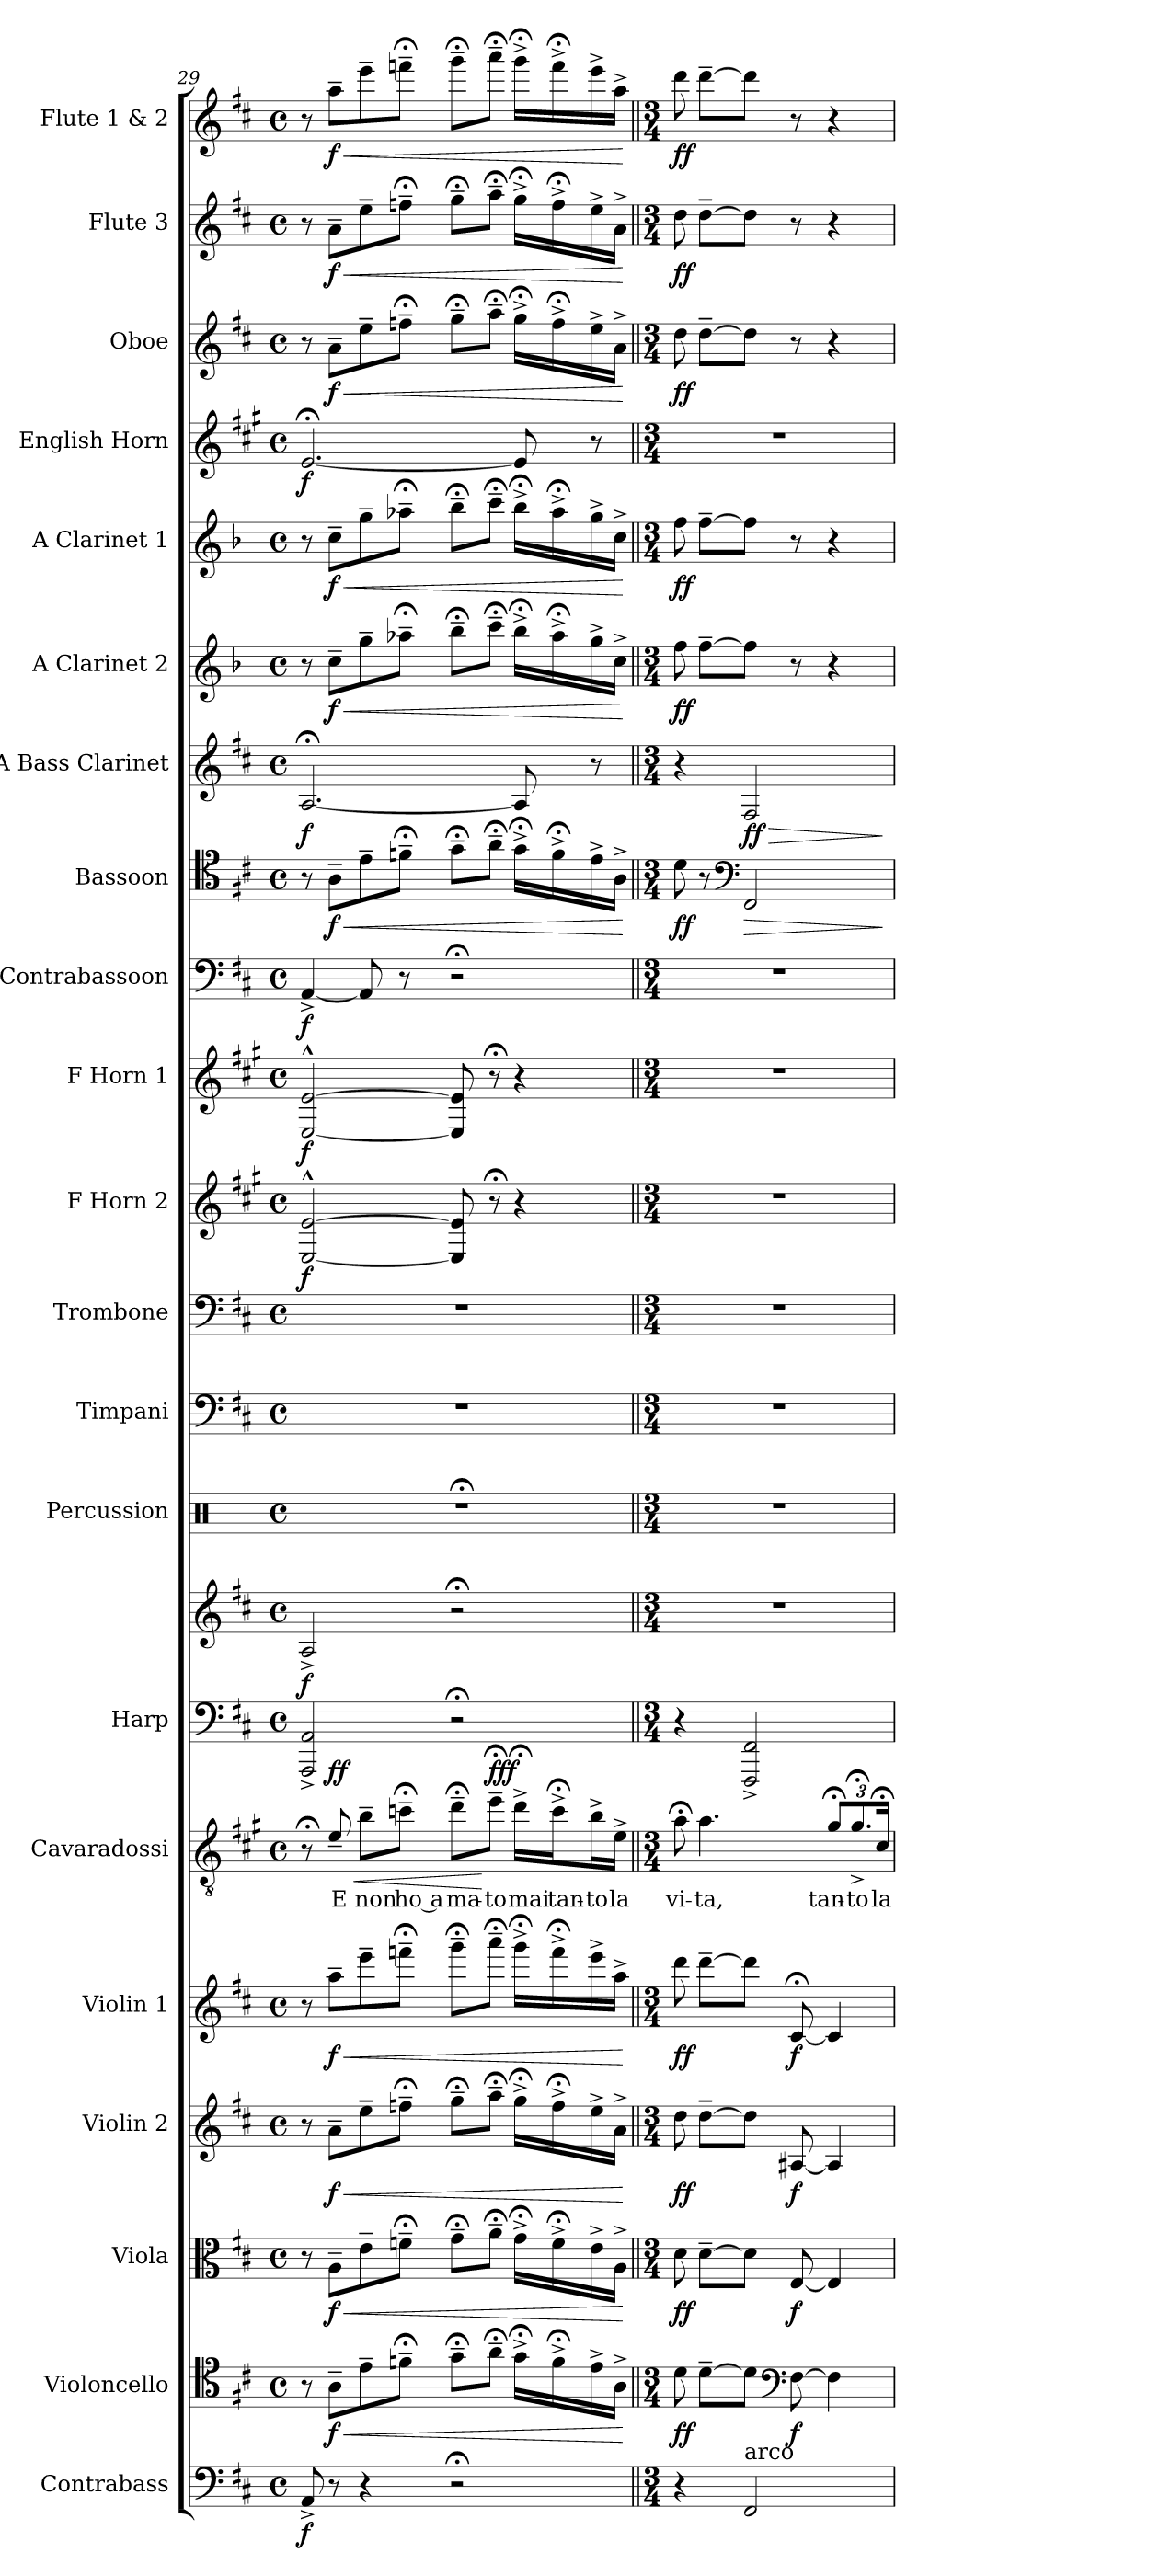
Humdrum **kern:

**kern	**dynam	**kern	**dynam	**kern	**dynam	**kern	**dynam	**kern	**dynam	**kern	**text	**dynam	**kern	**kern	**dynam	**kern	**kern	**kern	**kern	**dynam	**kern	**dynam	**kern	**dynam	**kern	**dynam	**kern	**dynam	**kern	**dynam	**kern	**dynam	**kern	**dynam	**kern	**dynam	**kern	**dynam	**kern	**dynam
*part21	*part21	*part20	*part20	*part19	*part19	*part18	*part18	*part17	*part17	*part16	*part16	*part16	*part15	*part15	*part15	*part14	*part13	*part12	*part11	*part11	*part10	*part10	*part9	*part9	*part8	*part8	*part7	*part7	*part6	*part6	*part5	*part5	*part4	*part4	*part3	*part3	*part2	*part2	*part1	*part1
*staff22	*staff22	*staff21	*staff21	*staff20	*staff20	*staff19	*staff19	*staff18	*staff18	*staff17	*staff17	*staff17	*staff16	*staff15	*staff15/16	*staff14	*staff13	*staff12	*staff11	*staff11	*staff10	*staff10	*staff9	*staff9	*staff8	*staff8	*staff7	*staff7	*staff6	*staff6	*staff5	*staff5	*staff4	*staff4	*staff3	*staff3	*staff2	*staff2	*staff1	*staff1
*I"Contrabass	*	*I"Violoncello	*	*I"Viola	*	*I"Violin 2	*	*I"Violin 1	*	*I"Cavaradossi	*	*	*I"Harp	*	*	*I"Percussion	*I"Timpani	*I"Trombone	*I"F Horn 2	*	*I"F Horn 1	*	*I"Contrabassoon	*	*I"Bassoon	*	*I"A Bass Clarinet	*	*I"A Clarinet 2	*	*I"A Clarinet 1	*	*I"English Horn	*	*I"Oboe	*	*I"Flute 3	*	*I"Flute 1 &amp; 2	*
*I'Cb.	*	*I'Vc.	*	*I'Vla.	*	*I'Vln. 2	*	*I'Vln. 1	*	*I'Cav.	*	*	*I'Hrp.	*	*	*I'Perc.	*I'Timp.	*I'Tbn.	*I'F Hn. 2	*	*I'F Hn. 1	*	*I'Cbsn.	*	*I'Bsn.	*	*I'A B. Cl.	*	*I'A Cl. 2	*	*I'A Cl. 1	*	*I'E. Hn.	*	*I'Ob.	*	*I'Fl. 3	*	*I'Fl. 1 &amp; 2	*
*clefF4	*	*clefC4	*	*clefC3	*	*clefG2	*	*clefG2	*	*clefGv2	*	*	*clefF4	*clefG2	*	*clefX	*clefF4	*clefF4	*clefG2	*	*clefG2	*	*clefF4	*	*clefC4	*	*clefG2	*	*clefG2	*	*clefG2	*	*clefG2	*	*clefG2	*	*clefG2	*	*clefG2	*
*ITrd7c12	*	*	*	*	*	*	*	*	*	*ITrd4c7	*	*	*	*	*	*	*	*	*ITrd4c7	*	*ITrd4c7	*	*ITrd7c12	*	*	*	*ITrd9c15	*	*ITrd2c3	*	*ITrd2c3	*	*ITrd4c7	*	*	*	*	*	*	*
*k[f#c#]	*	*k[f#c#]	*	*k[f#c#]	*	*k[f#c#]	*	*k[f#c#]	*	*k[f#c#]	*	*	*k[f#c#]	*k[f#c#]	*	*k[]	*k[f#c#]	*k[f#c#]	*k[f#c#]	*	*k[f#c#]	*	*k[f#c#]	*	*k[f#c#]	*	*k[f#c#]	*	*k[f#c#]	*	*k[f#c#]	*	*k[f#c#]	*	*k[f#c#]	*	*k[f#c#]	*	*k[f#c#]	*
*M4/4	*	*M4/4	*	*M4/4	*	*M4/4	*	*M4/4	*	*M4/4	*	*	*M4/4	*M4/4	*	*M4/4	*M4/4	*M4/4	*M4/4	*	*M4/4	*	*M4/4	*	*M4/4	*	*M4/4	*	*M4/4	*	*M4/4	*	*M4/4	*	*M4/4	*	*M4/4	*	*M4/4	*
*met(c)	*	*met(c)	*	*met(c)	*	*met(c)	*	*met(c)	*	*met(c)	*	*	*met(c)	*met(c)	*	*met(c)	*met(c)	*met(c)	*met(c)	*	*met(c)	*	*met(c)	*	*met(c)	*	*met(c)	*	*met(c)	*	*met(c)	*	*met(c)	*	*met(c)	*	*met(c)	*	*met(c)	*
=29	=29	=29	=29	=29	=29	=29	=29	=29	=29	=29	=29	=29	=29	=29	=29	=29	=29	=29	=29	=29	=29	=29	=29	=29	=29	=29	=29	=29	=29	=29	=29	=29	=29	=29	=29	=29	=29	=29	=29	=29
!	!LO:DY:b	!	!	!	!	!	!	!	!	!	!	!	!	!	!LO:DY:b	!	!	!	!	!LO:DY:b	!	!LO:DY:b	!	!LO:DY:b	!	!	!	!LO:DY:b	!	!	!	!	!	!LO:DY:b	!	!	!	!	!	!
8AAA^/	f	8r	.	8r	.	8r	.	8r	.	8r;<	.	.	2AAA/^ 2AA/^	2A^/	f	1r;<	1r	1r	[2AA/^^ [2A/^^	f	[2AA/^^ [2A/^^	f	[4AAA^/	f	8r	.	[2.AA;</	f	8r	.	8r	.	[2.A;</	f	8r	.	8r	.	8r	.
!	!	!	!LO:HP:b	!	!LO:HP:b	!	!LO:HP:b	!	!LO:HP:b	!	!LO:LY:b	!LO:HP:b	!	!	!	!	!	!	!	!	!	!	!	!	!	!LO:HP:b	!	!	!	!LO:HP:b	!	!LO:HP:b	!	!	!	!LO:HP:b	!	!LO:HP:b	!	!LO:HP:b
!	!	!	!LO:DY:n=1:b	!	!LO:DY:n=1:b	!	!LO:DY:n=1:b	!	!LO:DY:n=1:b	!	!	!LO:DY:n=1:a	!	!	!	!	!	!	!	!	!	!	!	!	!	!LO:DY:n=1:b	!	!	!	!LO:DY:n=1:b	!	!LO:DY:n=1:b	!	!	!	!LO:DY:n=1:b	!	!LO:DY:n=1:b	!	!LO:DY:n=1:b
8r	.	8A~\L	< f	8A~\L	< f	8a~\L	< f	8aa~\L	< f	8A~/	E	< ff	.	.	.	.	.	.	.	.	.	.	.	.	8A~\L	< f	.	.	8a~\L	< f	8a~\L	< f	.	.	8a~\L	< f	8a~\L	< f	8aa~\L	< f
!	!	!	!	!	!	!	!	!	!	!	!LO:LY:b	!	!	!	!	!	!	!	!	!	!	!	!	!	!	!	!	!	!	!	!	!	!	!	!	!	!	!	!	!
4r	.	8e~\	.	8e~\	.	8ee~\	.	8eee~\	.	8e~\L	non	.	.	.	.	.	.	.	.	.	.	.	8AAA/]	.	8e~\	.	.	.	8ee~\	.	8ee~\	.	.	.	8ee~\	.	8ee~\	.	8eee~\	.
!	!	!	!	!	!	!	!	!	!	!	!LO:LY:b	!	!	!	!	!	!	!	!	!	!	!	!	!	!	!	!	!	!	!	!	!	!	!	!	!	!	!	!	!
.	.	8fn;<~\J	.	8fn;<~\J	.	8ffn;<~\J	.	8fffn;<~\J	.	8fn;<~\J	ho a	.	.	.	.	.	.	.	.	.	.	.	8r	.	8fn;<~\J	.	.	.	8ffn;<~\J	.	8ffn;<~\J	.	.	.	8ffn;<~\J	.	8ffn;<~\J	.	8fffn;<~\J	.
!	!	!	!	!	!	!	!	!	!	!	!LO:LY:b	!	!	!	!	!	!	!	!	!	!	!	!	!	!	!	!	!	!	!	!	!	!	!	!	!	!	!	!	!
2r;<	.	8g;<~\L	.	8g;<~\L	.	8gg;<~\L	.	8ggg;<~\L	.	8g;<~\L	-ma-	.	2r;<	2r;<	.	.	.	.	8AA/] 8A/]	.	8AA/] 8A/]	.	2r;<	.	8g;<~\L	.	.	.	8gg;<~\L	.	8gg;<~\L	.	.	.	8gg;<~\L	.	8gg;<~\L	.	8ggg;<~\L	.
!	!	!	!	!	!	!	!	!	!	!	!LO:LY:b	!LO:DY:n=2:a	!	!	!	!	!	!	!	!	!	!	!	!	!	!	!	!	!	!	!	!	!	!	!	!	!	!	!	!
.	.	8a;<~\J	.	8a;<~\J	.	8aa;<~\J	.	8aaa;<~\J	.	8a;<~\J	-to	[ fff	.	.	.	.	.	.	8r;<	.	8r;<	.	.	.	8a;<~\J	.	.	.	8aa;<~\J	.	8aa;<~\J	.	.	.	8aa;<~\J	.	8aa;<~\J	.	8aaa;<~\J	.
!	!	!	!	!	!	!	!	!	!	!	!LO:LY:b	!	!	!	!	!	!	!	!	!	!	!	!	!	!	!	!	!	!	!	!	!	!	!	!	!	!	!	!	!
.	.	16g;<^\LL	.	16g;<^\LL	.	16gg;<^\LL	.	16ggg;<^\LL	.	16g;<^\LL	mai	.	.	.	.	.	.	.	4r	.	4r	.	.	.	16g;<^\LL	.	8AA/]	.	16gg;<^\LL	.	16gg;<^\LL	.	8A/]	.	16gg;<^\LL	.	16gg;<^\LL	.	16ggg;<^\LL	.
!	!	!	!	!	!	!	!	!	!	!	!LO:LY:b	!	!	!	!	!	!	!	!	!	!	!	!	!	!	!	!	!	!	!	!	!	!	!	!	!	!	!	!	!
.	.	16f;<^\	.	16f;<^\	.	16ff;<^\	.	16fff;<^\	.	16f;<^\J	tan-	.	.	.	.	.	.	.	.	.	.	.	.	.	16f;<^\	.	.	.	16ff;<^\	.	16ff;<^\	.	.	.	16ff;<^\	.	16ff;<^\	.	16fff;<^\	.
!	!	!	!	!	!	!	!	!	!	!	!LO:LY:b	!	!	!	!	!	!	!	!	!	!	!	!	!	!	!	!	!	!	!	!	!	!	!	!	!	!	!	!	!
.	.	16e^\	.	16e^\	.	16ee^\	.	16eee^\	.	16e^\L	-to	.	.	.	.	.	.	.	.	.	.	.	.	.	16e^\	.	8r	.	16ee^\	.	16ee^\	.	8r	.	16ee^\	.	16ee^\	.	16eee^\	.
!	!	!	!	!	!	!	!	!	!	!	!LO:LY:b	!	!	!	!	!	!	!	!	!	!	!	!	!	!	!	!	!	!	!	!	!	!	!	!	!	!	!	!	!
.	.	16A^\JJ	.	16A^\JJ	.	16a^\JJ	.	16aa^\JJ	.	16A^\JJ	la	.	.	.	.	.	.	.	.	.	.	.	.	.	16A^\JJ	.	.	.	16a^\JJ	.	16a^\JJ	.	.	.	16a^\JJ	.	16a^\JJ	.	16aa^\JJ	.
.	.	.	[	.	[	.	[	.	[	.	.	.	.	.	.	.	.	.	.	.	.	.	.	.	.	[	.	.	.	[	.	[	.	.	.	[	.	[	.	[
=30||	=30||	=30||	=30||	=30||	=30||	=30||	=30||	=30||	=30||	=30||	=30||	=30||	=30||	=30||	=30||	=30||	=30||	=30||	=30||	=30||	=30||	=30||	=30||	=30||	=30||	=30||	=30||	=30||	=30||	=30||	=30||	=30||	=30||	=30||	=30||	=30||	=30||	=30||	=30||	=30||
*M3/4	*	*M3/4	*	*M3/4	*	*M3/4	*	*M3/4	*	*M3/4	*	*	*M3/4	*M3/4	*	*M3/4	*M3/4	*M3/4	*M3/4	*	*M3/4	*	*M3/4	*	*M3/4	*	*M3/4	*	*M3/4	*	*M3/4	*	*M3/4	*	*M3/4	*	*M3/4	*	*M3/4	*
!	!	!	!LO:DY:b	!	!LO:DY:b	!	!LO:DY:b	!	!LO:DY:b	!	!LO:LY:b	!	!	!	!	!	!	!	!	!	!	!	!	!	!	!LO:DY:b	!	!	!	!LO:DY:b	!	!LO:DY:b	!	!	!	!LO:DY:b	!	!LO:DY:b	!	!LO:DY:b
4r	.	8d\	ff	8d\	ff	8dd\	ff	8ddd\	ff	8d;<\	vi-	.	4r	2.r	.	2.r	2.r	2.r	2.r	.	2.r	.	2.r	.	8d\	ff	4r	.	8dd\	ff	8dd\	ff	2.r	.	8dd\	ff	8dd\	ff	8ddd\	ff
!	!	!	!	!	!	!	!	!	!	!	!LO:LY:b	!	!	!	!	!	!	!	!	!	!	!	!	!	!	!	!	!	!	!	!	!	!	!	!	!	!	!	!	!
.	.	[8d~\L	.	[8d~\L	.	[8dd~\L	.	[8ddd~\L	.	4.d\	-ta,	.	.	.	.	.	.	.	.	.	.	.	.	.	8r	.	.	.	[8dd~\L	.	[8dd~\L	.	.	.	[8dd~\L	.	[8dd~\L	.	[8ddd~\L	.
*	*	*	*	*	*	*	*	*	*	*	*	*	*	*	*	*	*	*	*	*	*	*	*	*	*clefF4	*	*	*	*	*	*	*	*	*	*	*	*	*	*	*
!LO:TX:a:t=arco	!	!	!	!	!	!	!	!	!	!	!	!	!	!	!	!	!	!	!	!	!	!	!	!	!	!	!	!	!	!	!	!	!	!	!	!	!	!	!	!
!	!	!	!	!	!	!	!	!	!	!	!	!	!	!	!	!	!	!	!	!	!	!	!	!	!	!LO:HP:b	!	!LO:HP:b	!	!	!	!	!	!	!	!	!	!	!	!
!	!	!	!	!	!	!	!	!	!	!	!	!	!	!	!	!	!	!	!	!	!	!	!	!	!	!	!	!LO:DY:n=1:b	!	!	!	!	!	!	!	!	!	!	!	!
2FFF#/	.	8d\J]	.	8d\J]	.	8dd\J]	.	8ddd\J]	.	.	.	.	2FFF#/^ 2FF#/^	.	.	.	.	.	.	.	.	.	.	.	2FF#/	>	2FF#/	> ff	8dd\J]	.	8dd\J]	.	.	.	8dd\J]	.	8dd\J]	.	8ddd\J]	.
*	*	*clefF4	*	*	*	*	*	*	*	*	*	*	*	*	*	*	*	*	*	*	*	*	*	*	*	*	*	*	*	*	*	*	*	*	*	*	*	*	*	*
!	!	!	!LO:DY:b	!	!LO:DY:b	!	!LO:DY:b	!	!LO:DY:b	!	!	!	!	!	!	!	!	!	!	!	!	!	!	!	!	!	!	!	!	!	!	!	!	!	!	!	!	!	!	!
.	.	[8F#\	f	[8E/	f	[8A#X/	f	[8c#;</	f	.	.	.	.	.	.	.	.	.	.	.	.	.	.	.	.	.	.	.	8r	.	8r	.	.	.	8r	.	8r	.	8r	.
!	!	!	!	!	!	!	!	!	!	!	!LO:LY:b	!	!	!	!	!	!	!	!	!	!	!	!	!	!	!	!	!	!	!	!	!	!	!	!	!	!	!	!	!
.	.	4F#\]	.	4E/]	.	4A#/]	.	4c#/]	.	12c#;</L	tan-	.	.	.	.	.	.	.	.	.	.	.	.	.	.	.	.	.	4r	.	4r	.	.	.	4r	.	4r	.	4r	.
!	!	!	!	!	!	!	!	!	!	!	!LO:LY:b	!	!	!	!	!	!	!	!	!	!	!	!	!	!	!	!	!	!	!	!	!	!	!	!	!	!	!	!	!
.	.	.	.	.	.	.	.	.	.	12.c#;<^/	-to	.	.	.	.	.	.	.	.	.	.	.	.	.	.	.	.	.	.	.	.	.	.	.	.	.	.	.	.	.
!	!	!	!	!	!	!	!	!	!	!	!LO:LY:b	!	!	!	!	!	!	!	!	!	!	!	!	!	!	!	!	!	!	!	!	!	!	!	!	!	!	!	!	!
.	.	.	.	.	.	.	.	.	.	24F#;</Jk	la	.	.	.	.	.	.	.	.	.	.	.	.	.	.	.	.	.	.	.	.	.	.	.	.	.	.	.	.	.
.	.	.	.	.	.	.	.	.	.	.	.	.	.	.	.	.	.	.	.	.	.	.	.	.	.	]	.	]	.	.	.	.	.	.	.	.	.	.	.	.
=	=	=	=	=	=	=	=	=	=	=	=	=	=	=	=	=	=	=	=	=	=	=	=	=	=	=	=	=	=	=	=	=	=	=	=	=	=	=	=	=
*-	*-	*-	*-	*-	*-	*-	*-	*-	*-	*-	*-	*-	*-	*-	*-	*-	*-	*-	*-	*-	*-	*-	*-	*-	*-	*-	*-	*-	*-	*-	*-	*-	*-	*-	*-	*-	*-	*-	*-	*-
